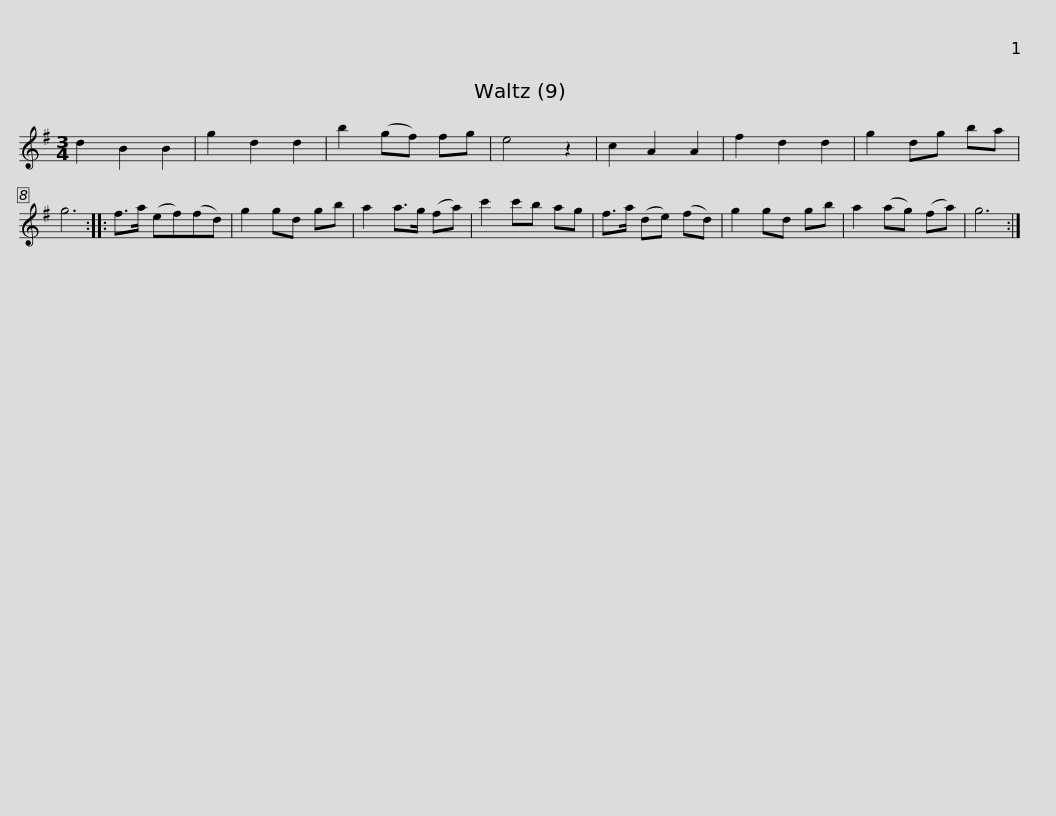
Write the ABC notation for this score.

X:1
L:1/8
M:3/4
I:linebreak $
K:G
V:1 treble
V:1
 d2 B2 B2 | g2 d2 d2 | b2 (gf) fg | e4 z2 | c2 A2 A2 | %5
 f2 d2 d2 | g2 dg ba | g6 :: f>a (ef)(fd) | g2 gd gb |$ %10
 a2 a>g (fa) | c'2 c'b ag | f>a (de) (fd) | g2 gd gb | a2 (ag) (fa) | %15
 g6 :| %16
